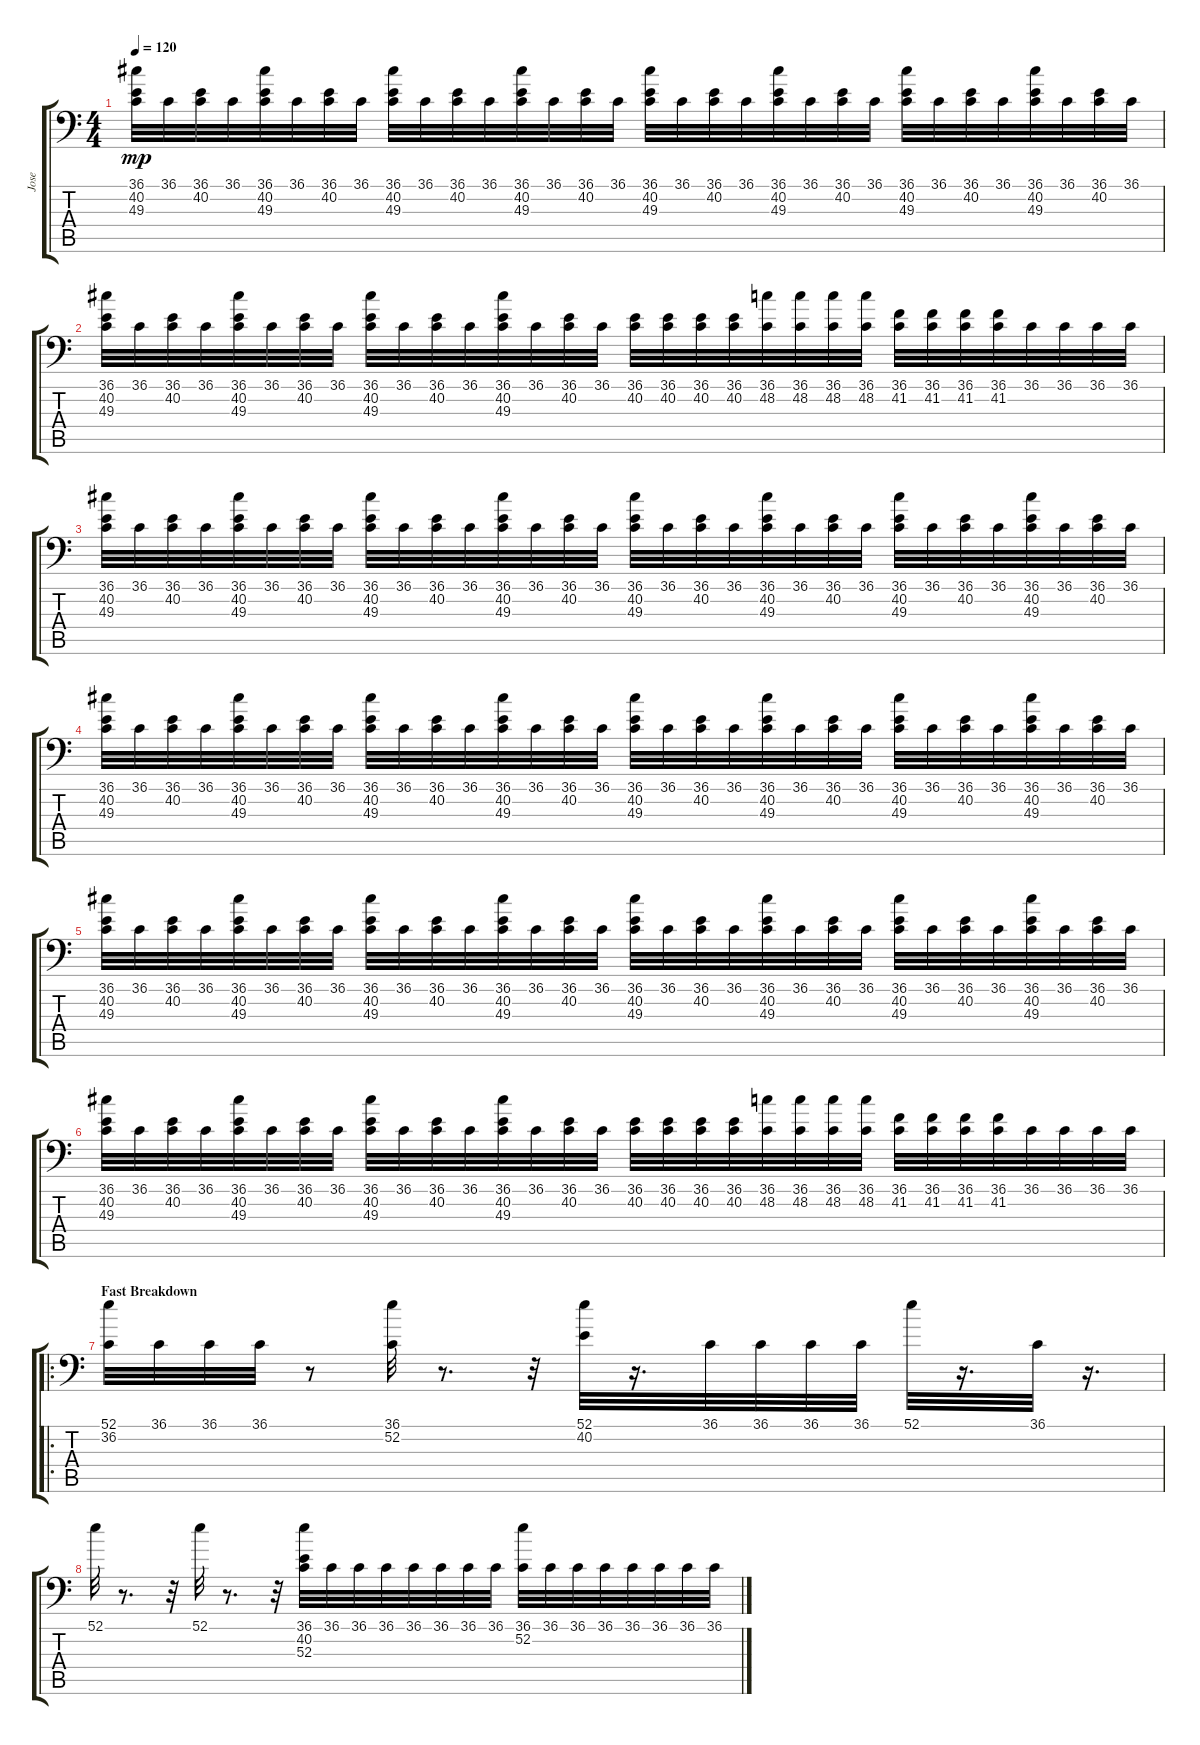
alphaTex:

\track ("Jose" "Jose") {instrument acousticgrandpiano}
\staff {score tabs}
\tuning (C-1 C-1 C-1 C-1 C-1 C-1) {hide}
\ts (4 4)
\tempo 120
\clef f4
\ks c
(36.1 40.2 49.3).32{dy mp} 36.1.32 (36.1 40.2).32 36.1.32 (36.1 40.2 49.3).32 36.1.32 (36.1 40.2).32 36.1.32 (36.1 40.2 49.3).32 36.1.32 (36.1 40.2).32 36.1.32 (36.1 40.2 49.3).32 36.1.32 (36.1 40.2).32 36.1.32 (36.1 40.2 49.3).32 36.1.32 (36.1 40.2).32 36.1.32 (36.1 40.2 49.3).32 36.1.32 (36.1 40.2).32 36.1.32 (36.1 40.2 49.3).32 36.1.32 (36.1 40.2).32 36.1.32 (36.1 40.2 49.3).32 36.1.32 (36.1 40.2).32 36.1.32 |
(36.1 40.2 49.3).32 36.1.32 (36.1 40.2).32 36.1.32 (36.1 40.2 49.3).32 36.1.32 (36.1 40.2).32 36.1.32 (36.1 40.2 49.3).32 36.1.32 (36.1 40.2).32 36.1.32 (36.1 40.2 49.3).32 36.1.32 (36.1 40.2).32 36.1.32 (36.1 40.2).32 (36.1 40.2).32 (36.1 40.2).32 (36.1 40.2).32 (36.1 48.2).32 (36.1 48.2).32 (36.1 48.2).32 (36.1 48.2).32 (36.1 41.2).32 (36.1 41.2).32 (36.1 41.2).32 (36.1 41.2).32 36.1.32 36.1.32 36.1.32 36.1.32 |
(36.1 40.2 49.3).32 36.1.32 (36.1 40.2).32 36.1.32 (36.1 40.2 49.3).32 36.1.32 (36.1 40.2).32 36.1.32 (36.1 40.2 49.3).32 36.1.32 (36.1 40.2).32 36.1.32 (36.1 40.2 49.3).32 36.1.32 (36.1 40.2).32 36.1.32 (36.1 40.2 49.3).32 36.1.32 (36.1 40.2).32 36.1.32 (36.1 40.2 49.3).32 36.1.32 (36.1 40.2).32 36.1.32 (36.1 40.2 49.3).32 36.1.32 (36.1 40.2).32 36.1.32 (36.1 40.2 49.3).32 36.1.32 (36.1 40.2).32 36.1.32 |
(36.1 40.2 49.3).32 36.1.32 (36.1 40.2).32 36.1.32 (36.1 40.2 49.3).32 36.1.32 (36.1 40.2).32 36.1.32 (36.1 40.2 49.3).32 36.1.32 (36.1 40.2).32 36.1.32 (36.1 40.2 49.3).32 36.1.32 (36.1 40.2).32 36.1.32 (36.1 40.2 49.3).32 36.1.32 (36.1 40.2).32 36.1.32 (36.1 40.2 49.3).32 36.1.32 (36.1 40.2).32 36.1.32 (36.1 40.2 49.3).32 36.1.32 (36.1 40.2).32 36.1.32 (36.1 40.2 49.3).32 36.1.32 (36.1 40.2).32 36.1.32 |
(36.1 40.2 49.3).32 36.1.32 (36.1 40.2).32 36.1.32 (36.1 40.2 49.3).32 36.1.32 (36.1 40.2).32 36.1.32 (36.1 40.2 49.3).32 36.1.32 (36.1 40.2).32 36.1.32 (36.1 40.2 49.3).32 36.1.32 (36.1 40.2).32 36.1.32 (36.1 40.2 49.3).32 36.1.32 (36.1 40.2).32 36.1.32 (36.1 40.2 49.3).32 36.1.32 (36.1 40.2).32 36.1.32 (36.1 40.2 49.3).32 36.1.32 (36.1 40.2).32 36.1.32 (36.1 40.2 49.3).32 36.1.32 (36.1 40.2).32 36.1.32 |
(36.1 40.2 49.3).32 36.1.32 (36.1 40.2).32 36.1.32 (36.1 40.2 49.3).32 36.1.32 (36.1 40.2).32 36.1.32 (36.1 40.2 49.3).32 36.1.32 (36.1 40.2).32 36.1.32 (36.1 40.2 49.3).32 36.1.32 (36.1 40.2).32 36.1.32 (36.1 40.2).32 (36.1 40.2).32 (36.1 40.2).32 (36.1 40.2).32 (36.1 48.2).32 (36.1 48.2).32 (36.1 48.2).32 (36.1 48.2).32 (36.1 41.2).32 (36.1 41.2).32 (36.1 41.2).32 (36.1 41.2).32 36.1.32 36.1.32 36.1.32 36.1.32 |
\ro
\section ("" "Fast Breakdown")
(52.1 36.2).32 36.1.32 36.1.32 36.1.32 r.8 (36.1 52.2).32 r.8{d} r.32 (52.1 40.2).32 r.16{d} 36.1.32 36.1.32 36.1.32 36.1.32 52.1.32 r.16{d} 36.1.32 r.16{d} |
52.1.32 r.8{d} r.32 52.1.32 r.8{d} r.32 (36.1 40.2 52.3).32 36.1.32 36.1.32 36.1.32 36.1.32 36.1.32 36.1.32 36.1.32 (36.1 52.2).32 36.1.32 36.1.32 36.1.32 36.1.32 36.1.32 36.1.32 36.1.32
